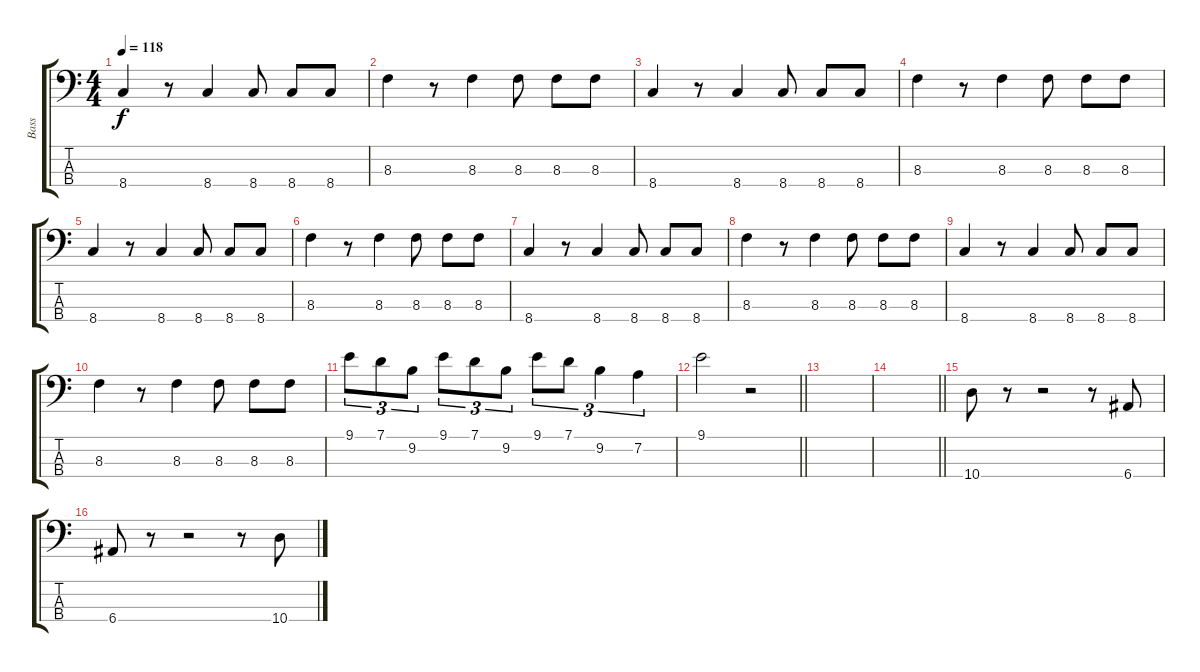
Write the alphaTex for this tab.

\track ("Bass" "Bass") {instrument electricbassfinger}
\staff {score tabs}
\tuning (G2 D2 A1 E1) {hide}
\ts (4 4)
\tempo 118
\clef f4
\ks c
8.4.4{dy f} r.8 8.4.4 8.4.8 8.4.8 8.4.8 |
8.3.4 r.8 8.3.4 8.3.8 8.3.8 8.3.8 |
8.4.4 r.8 8.4.4 8.4.8 8.4.8 8.4.8 |
8.3.4 r.8 8.3.4 8.3.8 8.3.8 8.3.8 |
8.4.4 r.8 8.4.4 8.4.8 8.4.8 8.4.8 |
8.3.4 r.8 8.3.4 8.3.8 8.3.8 8.3.8 |
8.4.4 r.8 8.4.4 8.4.8 8.4.8 8.4.8 |
8.3.4 r.8 8.3.4 8.3.8 8.3.8 8.3.8 |
8.4.4 r.8 8.4.4 8.4.8 8.4.8 8.4.8 |
8.3.4 r.8 8.3.4 8.3.8 8.3.8 8.3.8 |
9.1.8{tu (3 2)} 7.1.8{tu (3 2)} 9.2.8{tu (3 2)} 9.1.8{tu (3 2)} 7.1.8{tu (3 2)} 9.2.8{tu (3 2)} 9.1.8{tu (3 2)} 7.1.8{tu (3 2)} 9.2.4{tu (3 2)} 7.2.4{tu (3 2)} |
\barLineRight lightlight
9.1.2 r.2 |
|
\barLineRight lightlight
|
10.4.8 r.8 r.2 r.8 6.4.8 |
6.4.8 r.8 r.2 r.8 10.4.8
